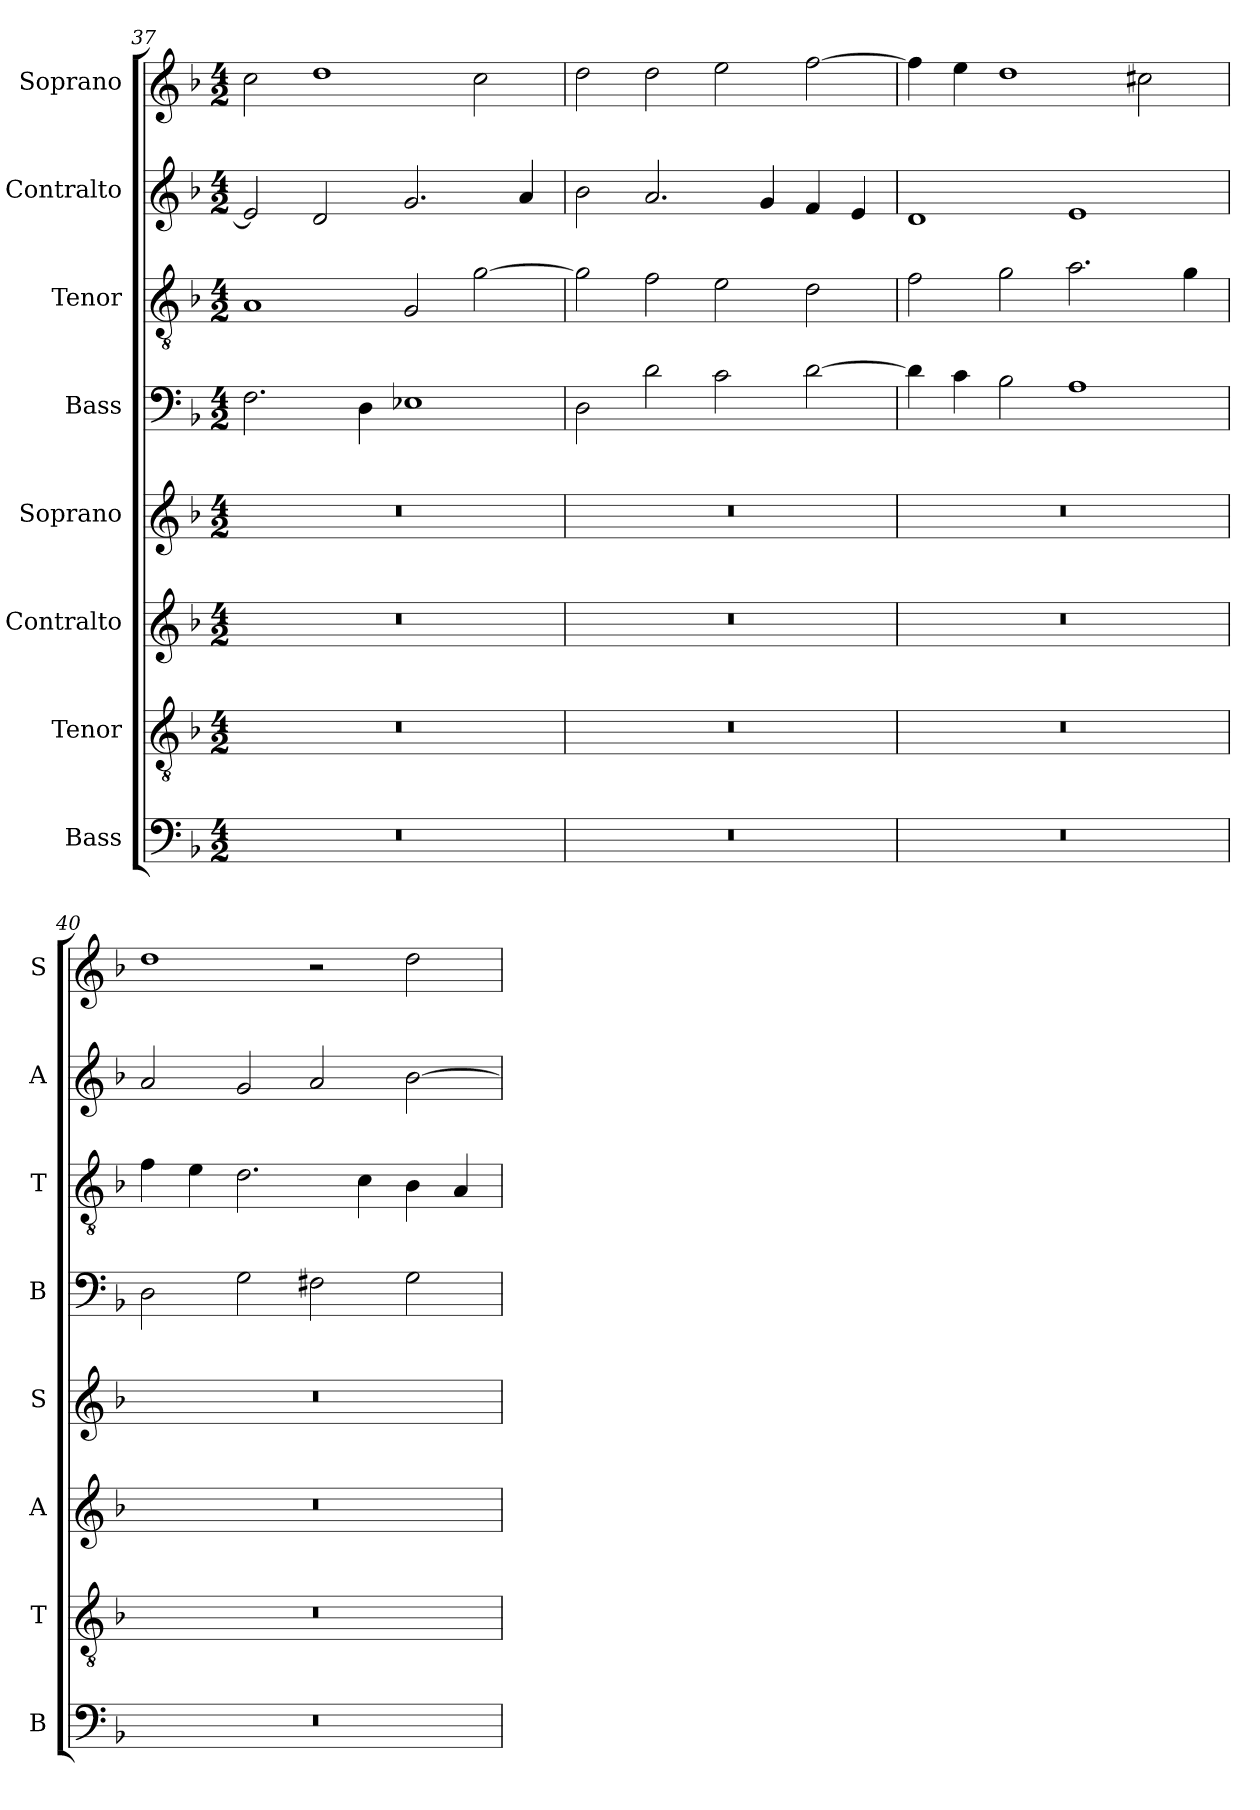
**kern	**kern	**kern	**kern	**kern	**kern	**kern	**kern
*part8	*part7	*part6	*part5	*part4	*part3	*part2	*part1
*staff8	*staff7	*staff6	*staff5	*staff4	*staff3	*staff2	*staff1
*I"Bass	*I"Tenor	*I"Contralto	*I"Soprano	*I"Bass	*I"Tenor	*I"Contralto	*I"Soprano
*I'B	*I'T	*I'A	*I'S	*I'B	*I'T	*I'A	*I'S
*clefF4	*clefGv2	*clefG2	*clefG2	*clefF4	*clefGv2	*clefG2	*clefG2
*k[b-]	*k[b-]	*k[b-]	*k[b-]	*k[b-]	*k[b-]	*k[b-]	*k[b-]
*G:dor	*G:dor	*G:dor	*G:dor	*G:dor	*G:dor	*G:dor	*G:dor
*M4/2	*M4/2	*M4/2	*M4/2	*M4/2	*M4/2	*M4/2	*M4/2
=37	=37	=37	=37	=37	=37	=37	=37
0r	0r	0r	0r	2.F	1A	2e-]	2cc
.	.	.	.	.	.	2d	1dd
.	.	.	.	4D	.	.	.
.	.	.	.	1E-X	2G	2.g	.
.	.	.	.	.	[2g	.	2cc
.	.	.	.	.	.	4a	.
=38	=38	=38	=38	=38	=38	=38	=38
0r	0r	0r	0r	2D	2g]	2b-	2dd
.	.	.	.	2d	2f	2.a	2dd
.	.	.	.	2c	2e	.	2ee
.	.	.	.	.	.	4g	.
.	.	.	.	[2d	2d	4f	[2ff
.	.	.	.	.	.	4e	.
=39	=39	=39	=39	=39	=39	=39	=39
0r	0r	0r	0r	4d]	2f	1d	4ff]
.	.	.	.	4c	.	.	4ee
.	.	.	.	2B-	2g	.	1dd
.	.	.	.	1A	2.a	1e	.
.	.	.	.	.	.	.	2cc#X
.	.	.	.	.	4g	.	.
=40	=40	=40	=40	=40	=40	=40	=40
0r	0r	0r	0r	2D	4f	2a	1dd
.	.	.	.	.	4e	.	.
.	.	.	.	2G	2.d	2g	.
.	.	.	.	2F#X	.	2a	2r
.	.	.	.	.	4c	.	.
.	.	.	.	2G	4B-	[2b-	2dd
.	.	.	.	.	4A	.	.
=	=	=	=	=	=	=	=
*-	*-	*-	*-	*-	*-	*-	*-
